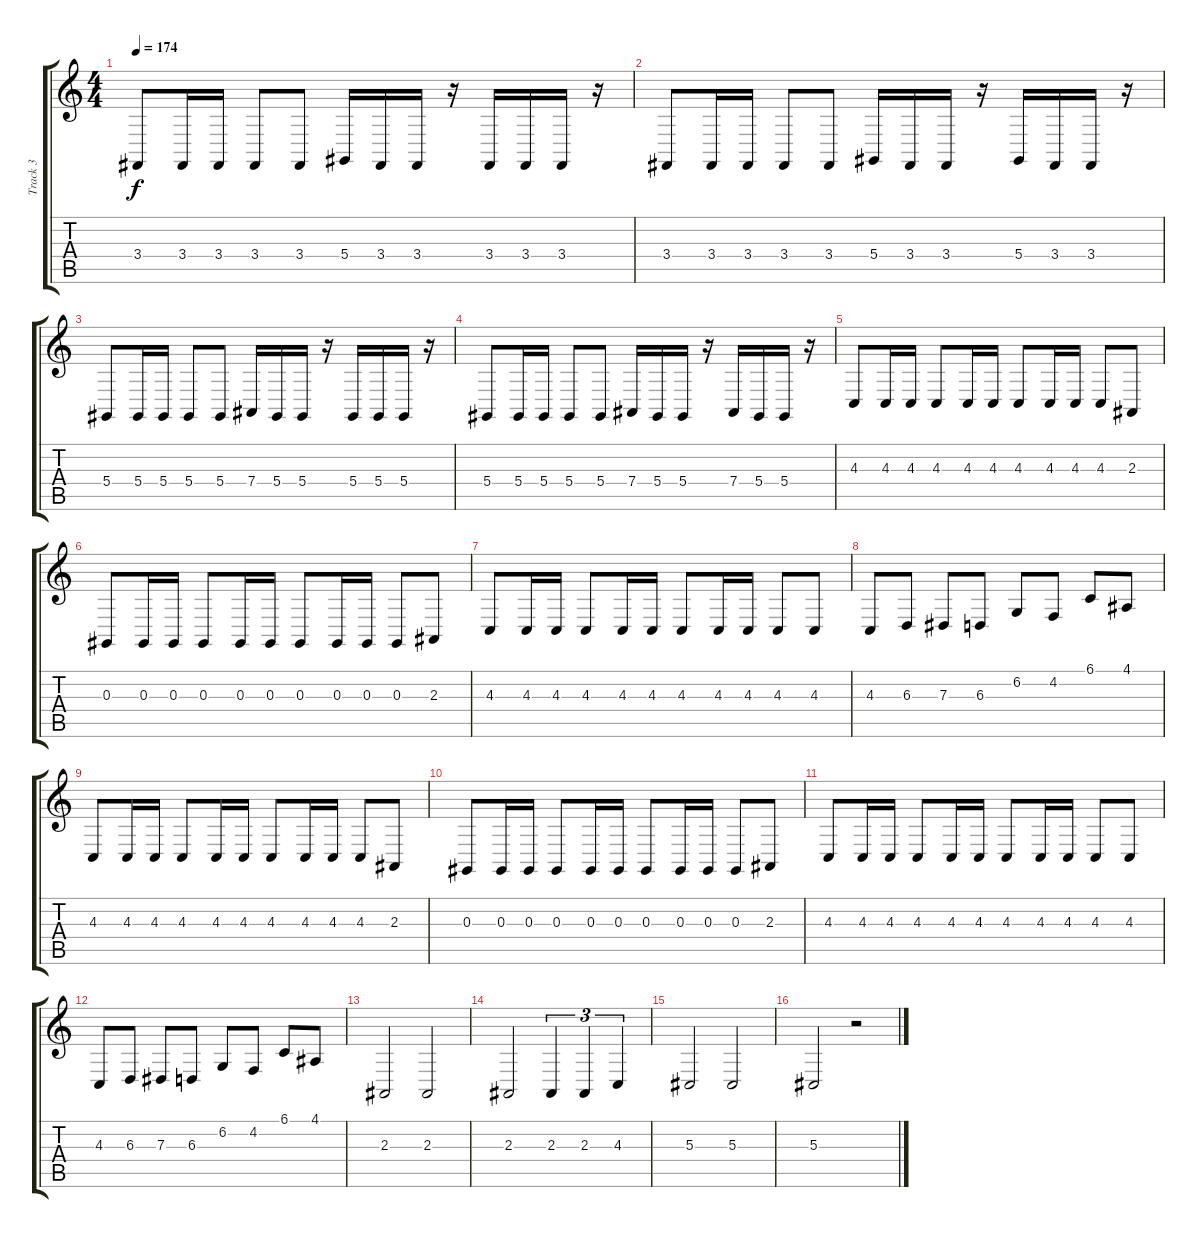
\track ("Track 3" "Track 3") {instrument electricbasspick}
\staff {score tabs}
\tuning (Gb2 Db2 Ab1 Eb1 B0 Eb2) {hide}
\ts (4 4)
\tempo 174
\clef g2
\ks c
3.4.8{dy f} 3.4.16 3.4.16 3.4.8 3.4.8 5.4.16 3.4.16 3.4.16 r.16 3.4.16 3.4.16 3.4.16 r.16 |
3.4.8 3.4.16 3.4.16 3.4.8 3.4.8 5.4.16 3.4.16 3.4.16 r.16 5.4.16 3.4.16 3.4.16 r.16 |
5.4.8 5.4.16 5.4.16 5.4.8 5.4.8 7.4.16 5.4.16 5.4.16 r.16 5.4.16 5.4.16 5.4.16 r.16 |
5.4.8 5.4.16 5.4.16 5.4.8 5.4.8 7.4.16 5.4.16 5.4.16 r.16 7.4.16 5.4.16 5.4.16 r.16 |
4.3.8 4.3.16 4.3.16 4.3.8 4.3.16 4.3.16 4.3.8 4.3.16 4.3.16 4.3.8 2.3.8 |
0.3.8 0.3.16 0.3.16 0.3.8 0.3.16 0.3.16 0.3.8 0.3.16 0.3.16 0.3.8 2.3.8 |
4.3.8 4.3.16 4.3.16 4.3.8 4.3.16 4.3.16 4.3.8 4.3.16 4.3.16 4.3.8 4.3.8 |
4.3.8 6.3.8 7.3.8 6.3.8 6.2.8 4.2.8 6.1.8 4.1.8 |
4.3.8 4.3.16 4.3.16 4.3.8 4.3.16 4.3.16 4.3.8 4.3.16 4.3.16 4.3.8 2.3.8 |
0.3.8 0.3.16 0.3.16 0.3.8 0.3.16 0.3.16 0.3.8 0.3.16 0.3.16 0.3.8 2.3.8 |
4.3.8 4.3.16 4.3.16 4.3.8 4.3.16 4.3.16 4.3.8 4.3.16 4.3.16 4.3.8 4.3.8 |
4.3.8 6.3.8 7.3.8 6.3.8 6.2.8 4.2.8 6.1.8 4.1.8 |
2.3.2 2.3.2 |
2.3.2 2.3.4{tu (3 2)} 2.3.4{tu (3 2)} 4.3.4{tu (3 2)} |
5.3.2 5.3.2 |
5.3.2 r.2
